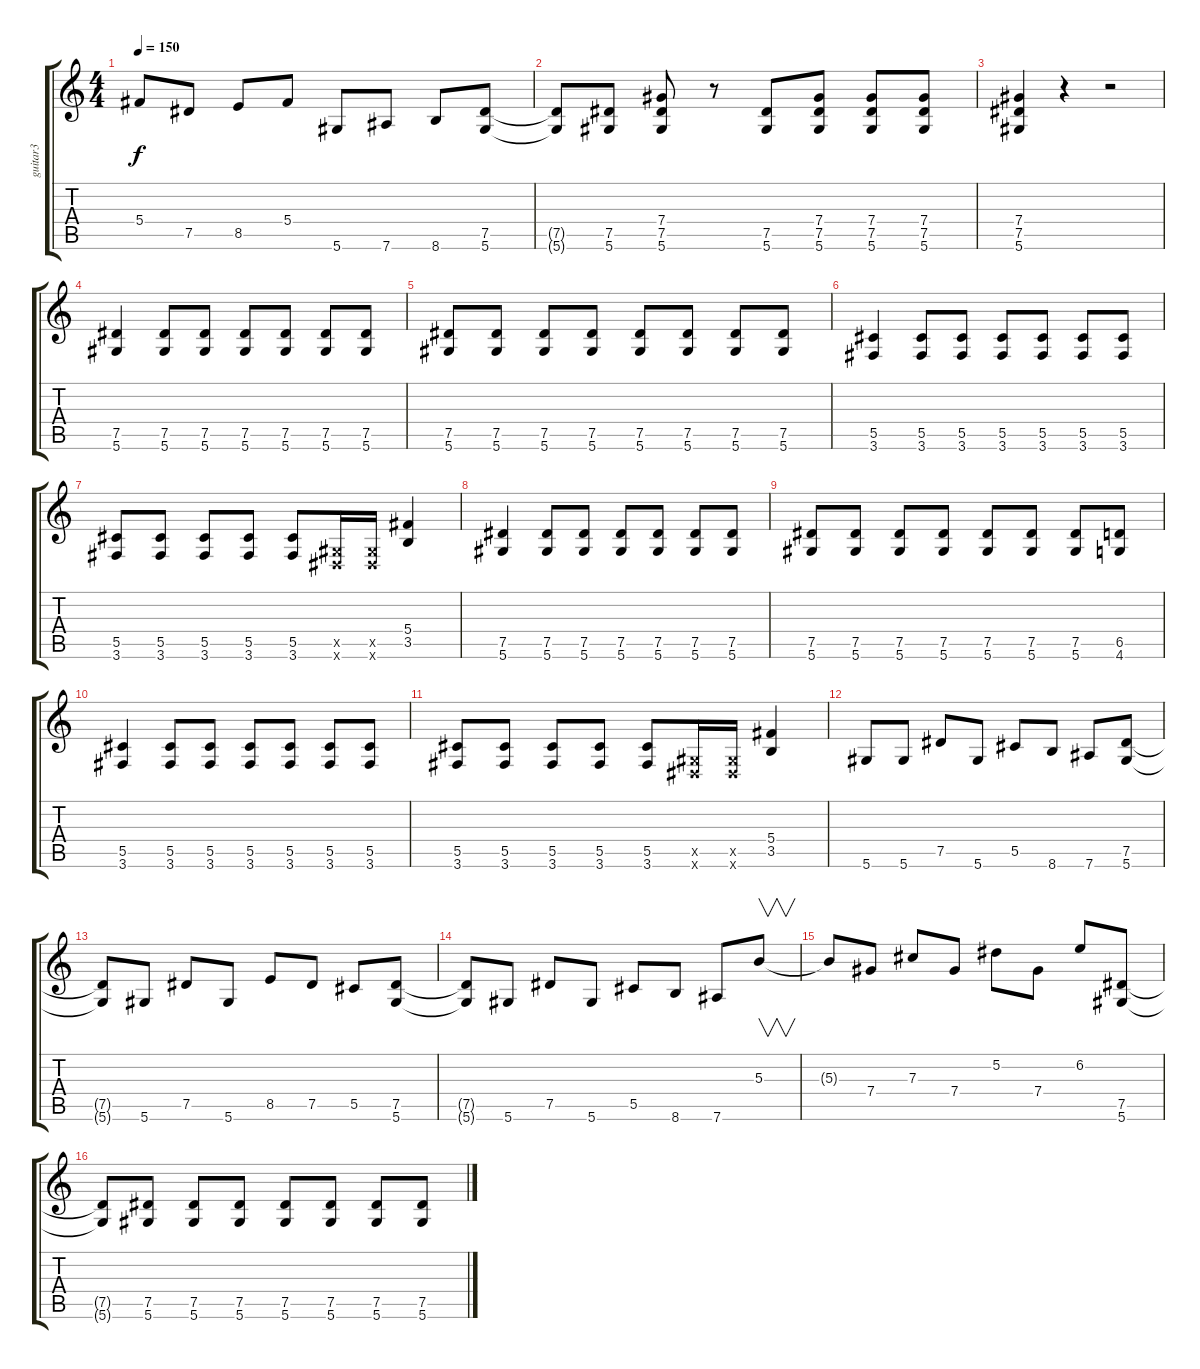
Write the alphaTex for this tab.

\track ("guitar3" "guitar3") {instrument distortionguitar}
\staff {score tabs}
\tuning (Eb4 Bb3 Gb3 Db3 Ab2 Eb2) {hide}
\ts (4 4)
\tempo 150
\clef g2
\ks c
5.4{t}.8{dy f} 7.5.8 8.5.8 5.4.8 5.6.8 7.6.8 8.6.8 (7.5 5.6).8 |
(7.5{t} 5.6{t}).8 (7.5 5.6).8 (7.4 7.5 5.6).8 r.8 (7.5 5.6).8 (7.4 7.5 5.6).8 (7.4 7.5 5.6).8 (7.4 7.5 5.6).8 |
(7.4 7.5 5.6).4 r.4 r.2 |
(7.5 5.6).4 (7.5 5.6).8 (7.5 5.6).8 (7.5 5.6).8 (7.5 5.6).8 (7.5 5.6).8 (7.5 5.6).8 |
(7.5 5.6).8 (7.5 5.6).8 (7.5 5.6).8 (7.5 5.6).8 (7.5 5.6).8 (7.5 5.6).8 (7.5 5.6).8 (7.5 5.6).8 |
(5.5 3.6).4 (5.5 3.6).8 (5.5 3.6).8 (5.5 3.6).8 (5.5 3.6).8 (5.5 3.6).8 (5.5 3.6).8 |
(5.5 3.6).8 (5.5 3.6).8 (5.5 3.6).8 (5.5 3.6).8 (5.5 3.6).8 (0.5{x} 0.6{x}).16 (0.5{x} 0.6{x}).16 (5.4 3.5).4 |
(7.5 5.6).4 (7.5 5.6).8 (7.5 5.6).8 (7.5 5.6).8 (7.5 5.6).8 (7.5 5.6).8 (7.5 5.6).8 |
(7.5 5.6).8 (7.5 5.6).8 (7.5 5.6).8 (7.5 5.6).8 (7.5 5.6).8 (7.5 5.6).8 (7.5 5.6).8 (6.5 4.6).8 |
(5.5 3.6).4 (5.5 3.6).8 (5.5 3.6).8 (5.5 3.6).8 (5.5 3.6).8 (5.5 3.6).8 (5.5 3.6).8 |
(5.5 3.6).8 (5.5 3.6).8 (5.5 3.6).8 (5.5 3.6).8 (5.5 3.6).8 (0.5{x} 0.6{x}).16 (0.5{x} 0.6{x}).16 (5.4 3.5).4 |
5.6.8 5.6.8 7.5.8 5.6.8 5.5.8 8.6.8 7.6.8 (7.5 5.6).8 |
(7.5{t} 5.6{t}).8 5.6.8 7.5.8 5.6.8 8.5.8 7.5.8 5.5.8 (7.5 5.6).8 |
(7.5{t} 5.6{t}).8 5.6.8 7.5.8 5.6.8 5.5.8 8.6.8 7.6.8 5.3.8{v} |
5.3{t}.8 7.4.8 7.3.8 7.4.8 5.2.8 7.4.8 6.2.8 (7.5 5.6).8 |
(7.5{t} 5.6{t}).8 (7.5 5.6).8 (7.5 5.6).8 (7.5 5.6).8 (7.5 5.6).8 (7.5 5.6).8 (7.5 5.6).8 (7.5 5.6).8
